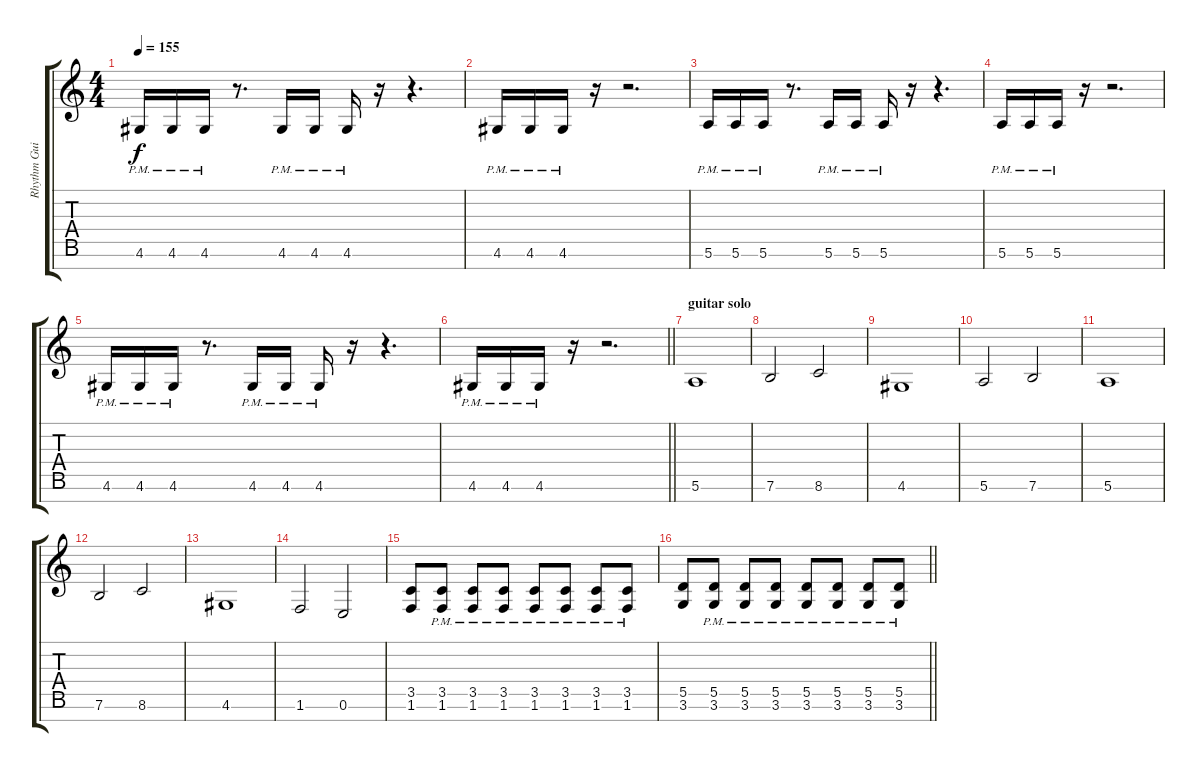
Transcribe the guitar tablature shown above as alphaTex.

\track ("Rhythm Guitar 1" "Rhythm Gui") {instrument distortionguitar}
\staff {score tabs}
\tuning (E4 B3 G3 D3 A2 E2 B1) {hide}
\ts (4 4)
\tempo 155
\clef g2
\ks aminor
4.6{pm}.16{dy f} 4.6{pm}.16 4.6{pm}.16 r.8{d} 4.6{pm}.16 4.6{pm}.16 4.6{pm}.16 r.16 r.4{d} |
4.6{pm}.16 4.6{pm}.16 4.6{pm}.16 r.16 r.2{d} |
5.6{pm}.16 5.6{pm}.16 5.6{pm}.16 r.8{d} 5.6{pm}.16 5.6{pm}.16 5.6{pm}.16 r.16 r.4{d} |
5.6{pm}.16 5.6{pm}.16 5.6{pm}.16 r.16 r.2{d} |
4.6{pm}.16 4.6{pm}.16 4.6{pm}.16 r.8{d} 4.6{pm}.16 4.6{pm}.16 4.6{pm}.16 r.16 r.4{d} |
\barLineRight lightlight
4.6{pm}.16 4.6{pm}.16 4.6{pm}.16 r.16 r.2{d} |
\section ("" "guitar solo")
5.6.1 |
7.6.2 8.6.2 |
4.6.1 |
5.6.2 7.6.2 |
5.6.1 |
7.6.2 8.6.2 |
4.6.1 |
1.6.2 0.6.2 |
(3.5 1.6).8 (3.5{pm} 1.6{pm}).8 (3.5{pm} 1.6{pm}).8 (3.5{pm} 1.6{pm}).8 (3.5{pm} 1.6{pm}).8 (3.5{pm} 1.6{pm}).8 (3.5{pm} 1.6{pm}).8 (3.5{pm} 1.6{pm}).8 |
\barLineRight lightlight
(5.5 3.6).8 (5.5{pm} 3.6{pm}).8 (5.5{pm} 3.6{pm}).8 (5.5{pm} 3.6{pm}).8 (5.5{pm} 3.6{pm}).8 (5.5{pm} 3.6{pm}).8 (5.5{pm} 3.6{pm}).8 (5.5{pm} 3.6{pm}).8
